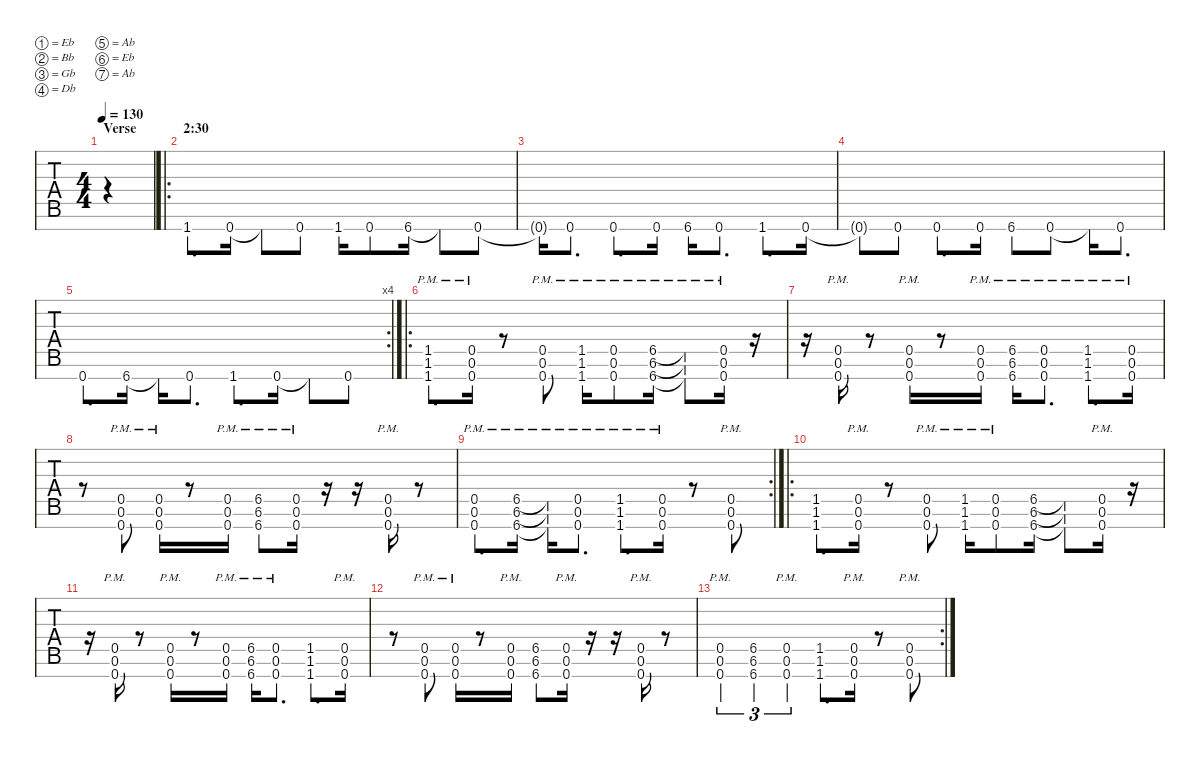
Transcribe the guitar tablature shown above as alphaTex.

\defaultSystemsLayout 4
\hideDynamics
\bracketExtendMode nobrackets
\singleTrackTrackNamePolicy hidden
\firstSystemTrackNameOrientation horizontal
\otherSystemsTrackNameOrientation horizontal
\track ("Overdriven Guitar" "od.guit.") {instrument overdrivenguitar}
\staff {tabs}
\tuning (Eb4 Bb3 Gb3 Db3 Ab2 Eb2 Ab1)
\ts (4 4)
\section ("" "Verse")
\tempo 130
\clef g2
\ks c
|
\ro
\section ("" "2:30")
1.7.8{d} 0.7{acc #}.16 0.7{t acc #}.8 0.7{acc #}.8 1.7.16 0.7{acc #}.8 6.7.16 6.7{t}.8 0.7{acc #}.8 |
0.7{t acc #}.16 0.7{acc #}.8{d} 0.7{acc #}.8{d} 0.7{acc #}.16 6.7.16 0.7{acc #}.8{d} 1.7.8{d} 0.7{acc #}.16 |
0.7{t acc #}.8 0.7{acc #}.8 0.7{acc #}.8{d} 0.7{acc #}.16 6.7.8 0.7{acc #}.8 0.7{t acc #}.16 0.7{acc #}.8{d} |
\rc 4
0.7{acc #}.8{d} 6.7.16 6.7{t}.16 0.7{acc #}.8{d} 1.7.8{d} 0.7{acc #}.16 0.7{t acc #}.8 0.7{acc #}.8 |
\ro
(1.7{pm} 1.6{pm} 1.5{pm}).8{d} (0.7{pm acc #} 0.6{pm acc #} 0.5{pm acc #}).16 r.8 (0.7{pm acc #} 0.5{pm acc #} 0.6{pm acc #}).8 (1.7{pm} 1.6{pm} 1.5{pm}).16 (0.7{pm acc #} 0.5{pm acc #} 0.6{pm acc #}).8 (6.7{pm} 6.6{pm} 6.5{pm}).16 (6.7{pm t} 6.6{pm t} 6.5{pm t}).8 (0.7{pm acc #} 0.5{pm acc #} 0.6{pm acc #}).16 r.16 |
r.16 (0.7{pm acc #} 0.6{pm acc #} 0.5{pm acc #}).16 r.8 (0.7{pm acc #} 0.6{pm acc #} 0.5{pm acc #}).16 r.8 (0.7{pm acc #} 0.5{pm acc #} 0.6{pm acc #}).16 (6.7{pm} 6.6{pm} 6.5{pm}).16 (0.7{pm acc #} 0.5{pm acc #} 0.6{pm acc #}).8{d} (1.7{pm} 1.6{pm} 1.5{pm}).8{d} (0.7{pm acc #} 0.5{pm acc #} 0.6{pm acc #}).16 |
r.8 (0.7{pm acc #} 0.6{pm acc #} 0.5{pm acc #}).8 (0.7{pm acc #} 0.5{pm acc #} 0.6{pm acc #}).16 r.8 (0.7{pm acc #} 0.6{pm acc #} 0.5{pm acc #}).16 (6.7{pm} 6.6{pm} 6.5{pm}).8 (0.7{pm acc #} 0.5{pm acc #} 0.6{pm acc #}).16 r.16 r.16 (0.7{pm acc #} 0.6{pm acc #} 0.5{pm acc #}).16 r.8 |
\rc 2
(0.7{pm acc #} 0.6{pm acc #} 0.5{pm acc #}).8{d} (6.7{pm} 6.5{pm} 6.6{pm}).16 (6.7{pm t} 6.6{pm t} 6.5{pm t}).16 (0.7{pm acc #} 0.6{pm acc #} 0.5{pm acc #}).8{d} (1.7{pm} 1.6{pm} 1.5{pm}).8{d} (0.7{pm acc #} 0.5{pm acc #} 0.6{pm acc #}).16 r.8 (0.7{pm acc #} 0.6{pm acc #} 0.5{pm acc #}).8 |
\ro
(1.7 1.6 1.5).8{d} (0.7{pm acc #} 0.6{pm acc #} 0.5{pm acc #}).16 r.8 (0.7{pm acc #} 0.5{pm acc #} 0.6{pm acc #}).8 (1.7{pm} 1.6{pm} 1.5{pm}).16 (0.7{pm acc #} 0.5{pm acc #} 0.6{pm acc #}).8 (6.7 6.6 6.5).16 (6.7{t} 6.6{t} 6.5{t}).8 (0.7{pm acc #} 0.5{pm acc #} 0.6{pm acc #}).16 r.16 |
r.16 (0.7{pm acc #} 0.6{pm acc #} 0.5{pm acc #}).16 r.8 (0.7{pm acc #} 0.6{pm acc #} 0.5{pm acc #}).16 r.8 (0.7{pm acc #} 0.5{pm acc #} 0.6{pm acc #}).16 (6.7{pm} 6.6{pm} 6.5{pm}).16 (0.7{pm acc #} 0.5{pm acc #} 0.6{pm acc #}).8{d} (1.7 1.6 1.5).8{d} (0.7{pm acc #} 0.5{pm acc #} 0.6{pm acc #}).16 |
r.8 (0.7{pm acc #} 0.6{pm acc #} 0.5{pm acc #}).8 (0.7{pm acc #} 0.5{pm acc #} 0.6{pm acc #}).16 r.8 (0.7{pm acc #} 0.6{pm acc #} 0.5{pm acc #}).16 (6.7 6.6 6.5).8 (0.7{pm acc #} 0.5{pm acc #} 0.6{pm acc #}).16 r.16 r.16 (0.7{pm acc #} 0.6{pm acc #} 0.5{pm acc #}).16 r.8 |
\rc 2
(0.7{pm acc #} 0.6{pm acc #} 0.5{pm acc #}).4{tu (3 2)} (6.7 6.5 6.6).4{tu (3 2)} (0.7{pm acc #} 0.6{pm acc #} 0.5{pm acc #}).4{tu (3 2)} (1.7 1.6 1.5).8{d} (0.7{pm acc #} 0.5{pm acc #} 0.6{pm acc #}).16 r.8 (0.7{pm acc #} 0.6{pm acc #} 0.5{pm acc #}).8
